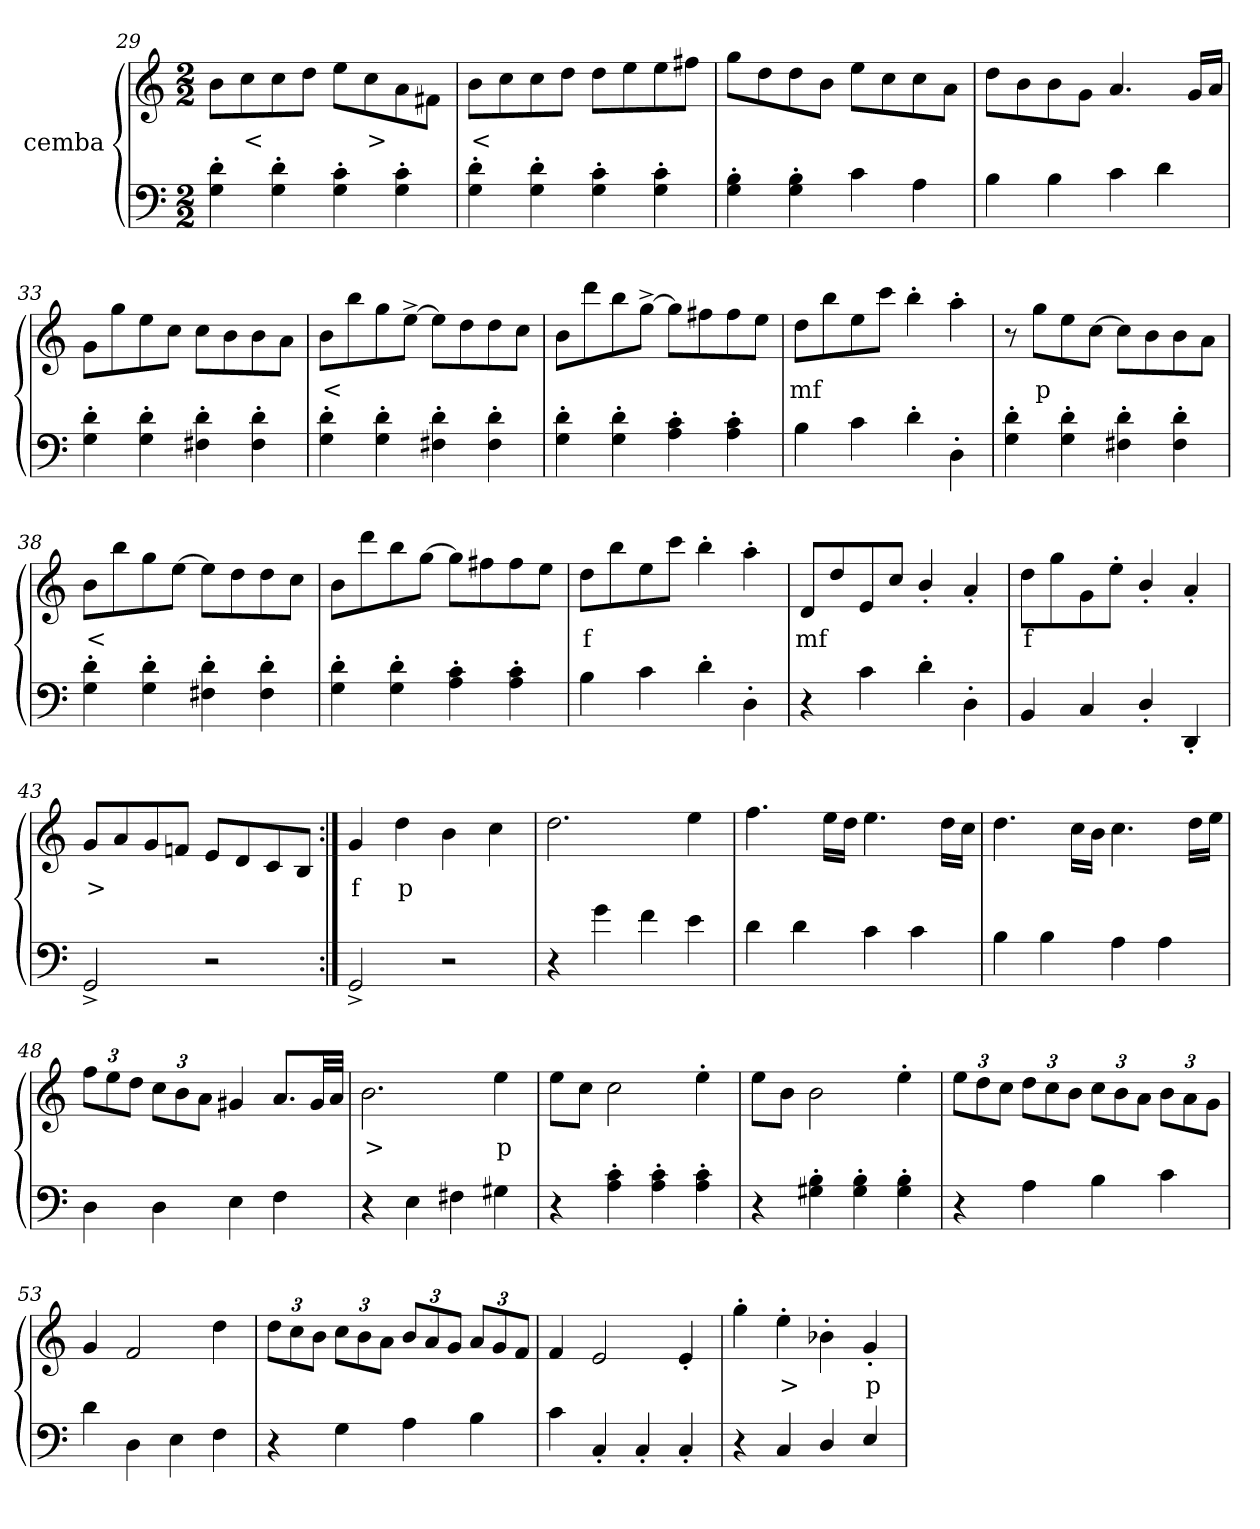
**kern	**kern	**text
*part2	*part1	*part1
*staff2	*staff1	*staff1
*I"cemba	*I"cemba	*
*clefF4	*clefG2	*
*k[]	*k[]	*
*M2/2	*M2/2	*
=29	=29	=29
4G\'> 4d\'>	8b\L	.
.	8cc\	<
4G\'> 4d\'>	8cc\	.
.	8dd\J	.
4G\'> 4c\'>	8ee\L	.
.	8cc\	>
4G\'> 4c\'>	8a\	.
.	8f#X\J	.
=30	=30	=30
4G\'> 4d\'>	8b\L	<
.	8cc\	.
4G\'> 4d\'>	8cc\	.
.	8dd\J	.
4G\'> 4c\'>	8dd\L	.
.	8ee\	.
4G\'> 4c\'>	8ee\	.
.	8ff#X\J	.
=31	=31	=31
4G\'> 4B\'>	8gg\L	.
.	8dd\	.
4G\'> 4B\'>	8dd\	.
.	8b\J	.
4c\	8ee\L	.
.	8cc\	.
4A\	8cc\	.
.	8a\J	.
=32	=32	=32
4B\	8dd\L	.
.	8b\	.
4B\	8b\	.
.	8g\J	.
4c\	4.a/	.
4d\	.	.
.	16g/LL	.
.	16a/JJ	.
=33	=33	=33
4G\'> 4d\'>	8g\L	.
.	8gg\	.
4G\'> 4d\'>	8ee\	.
.	8cc\J	.
4F#X\'> 4d\'>	8cc\L	.
.	8b\	.
4F#\'> 4d\'>	8b\	.
.	8a\J	.
=34	=34	=34
4G\'> 4d\'>	8b\L	<
.	8bb\	.
4G\'> 4d\'>	8gg\	.
.	[8ee^>\J	.
4F#X\'> 4d\'>	8ee\L]	.
.	8dd\	.
4F#\'> 4d\'>	8dd\	.
.	8cc\J	.
=35	=35	=35
4G\'> 4d\'>	8b\L	.
.	8ddd\	.
4G\'> 4d\'>	8bb\	.
.	[8gg^>\J	.
4A\'> 4c\'>	8gg\L]	.
.	8ff#X\	.
4A\'> 4c\'>	8ff#\	.
.	8ee\J	.
=36	=36	=36
4B\	8dd\L	mf
.	8bb\	.
4c\	8ee\	.
.	8ccc\J	.
4d'>\	4bb'>\	.
4D'>\	4aa'>\	.
=37	=37	=37
4G\'> 4d\'>	8r	.
.	8gg\L	p
4G\'> 4d\'>	8ee\	.
.	[8cc\J	.
4F#X\'> 4d\'>	8cc\L]	.
.	8b\	.
4F#\'> 4d\'>	8b\	.
.	8a\J	.
=38	=38	=38
4G\'> 4d\'>	8b\L	<
.	8bb\	.
4G\'> 4d\'>	8gg\	.
.	[8ee\J	.
4F#X\'> 4d\'>	8ee\L]	.
.	8dd\	.
4F#\'> 4d\'>	8dd\	.
.	8cc\J	.
=39	=39	=39
4G\'> 4d\'>	8b\L	.
.	8ddd\	.
4G\'> 4d\'>	8bb\	.
.	[8gg\J	.
4A\'> 4c\'>	8gg\L]	.
.	8ff#X\	.
4A\'> 4c\'>	8ff#\	.
.	8ee\J	.
=40	=40	=40
4B\	8dd\L	f
.	8bb\	.
4c\	8ee\	.
.	8ccc\J	.
4d'>\	4bb'>\	.
4D'>\	4aa'>\	.
=41	=41	=41
4r	8d/L	mf
.	8dd/	.
4c\	8e/	.
.	8cc/J	.
4d'>\	4b'>/	.
4D'>\	4a'>/	.
=42	=42	=42
4BB/	8dd\L	f
.	8gg\	.
4C/	8g\	.
.	8ee'>\J	.
4D'>/	4b'>/	.
4DD'>/	4a'>/	.
=43	=43	=43
2GG^>/	8g/L	>
.	8a/	.
.	8g/	.
.	8fn/J	.
2r	8e/L	.
.	8d/	.
.	8c/	.
.	8B/J	.
=44:|!	=44:|!	=44:|!
2GG^>/	4g/	f
.	4dd\	p
2r	4b\	.
.	4cc\	.
=45	=45	=45
4r	2.dd\	.
4g\	.	.
4f\	.	.
4e\	4ee\	.
=46	=46	=46
4d\	4.ff\	.
4d\	.	.
.	16ee\LL	.
.	16dd\JJ	.
4c\	4.ee\	.
4c\	.	.
.	16dd\LL	.
.	16cc\JJ	.
=47	=47	=47
4B\	4.dd\	.
4B\	.	.
.	16cc\LL	.
.	16b\JJ	.
4A\	4.cc\	.
4A\	.	.
.	16dd\LL	.
.	16ee\JJ	.
=48	=48	=48
4D\	12ff\L	.
.	12ee\	.
.	12dd\J	.
4D\	12cc\L	.
.	12b\	.
.	12a\J	.
4E\	4g#X/	.
4F\	8.a/L	.
.	32g#/LL	.
.	32a/JJJ	.
=49	=49	=49
4r	2.b\	>
4E\	.	.
4F#X\	.	.
4G#X\	4ee\	p
=50	=50	=50
4r	8ee\L	.
.	8cc\J	.
4A\'> 4c\'>	2cc\	.
4A\'> 4c\'>	.	.
4A\'> 4c\'>	4ee'>\	.
=51	=51	=51
4r	8ee\L	.
.	8b\J	.
4G#X\'> 4B\'>	2b\	.
4G#\'> 4B\'>	.	.
4G#\'> 4B\'>	4ee'>\	.
=52	=52	=52
4r	12ee\L	.
.	12dd\	.
.	12cc\J	.
4A\	12dd\L	.
.	12cc\	.
.	12b\J	.
4B\	12cc\L	.
.	12b\	.
.	12a\J	.
4c\	12b\L	.
.	12a\	.
.	12g\J	.
=53	=53	=53
4d\	4g/	.
4D\	2f/	.
4E\	.	.
4F\	4dd\	.
=54	=54	=54
4r	12dd\L	.
.	12cc\	.
.	12b\J	.
4G\	12cc\L	.
.	12b\	.
.	12a\J	.
4A\	12b/L	.
.	12a/	.
.	12g/J	.
4B\	12a/L	.
.	12g/	.
.	12f/J	.
=55	=55	=55
4c\	4f/	.
4C'>/	2e/	.
4C'>/	.	.
4C'>/	4e'>/	.
=56	=56	=56
4r	4gg'>\	.
4C/	4ee'>\	>
4D/	4b-X'>\	.
4E/	4g'>/	p
=	=	=
*-	*-	*-
